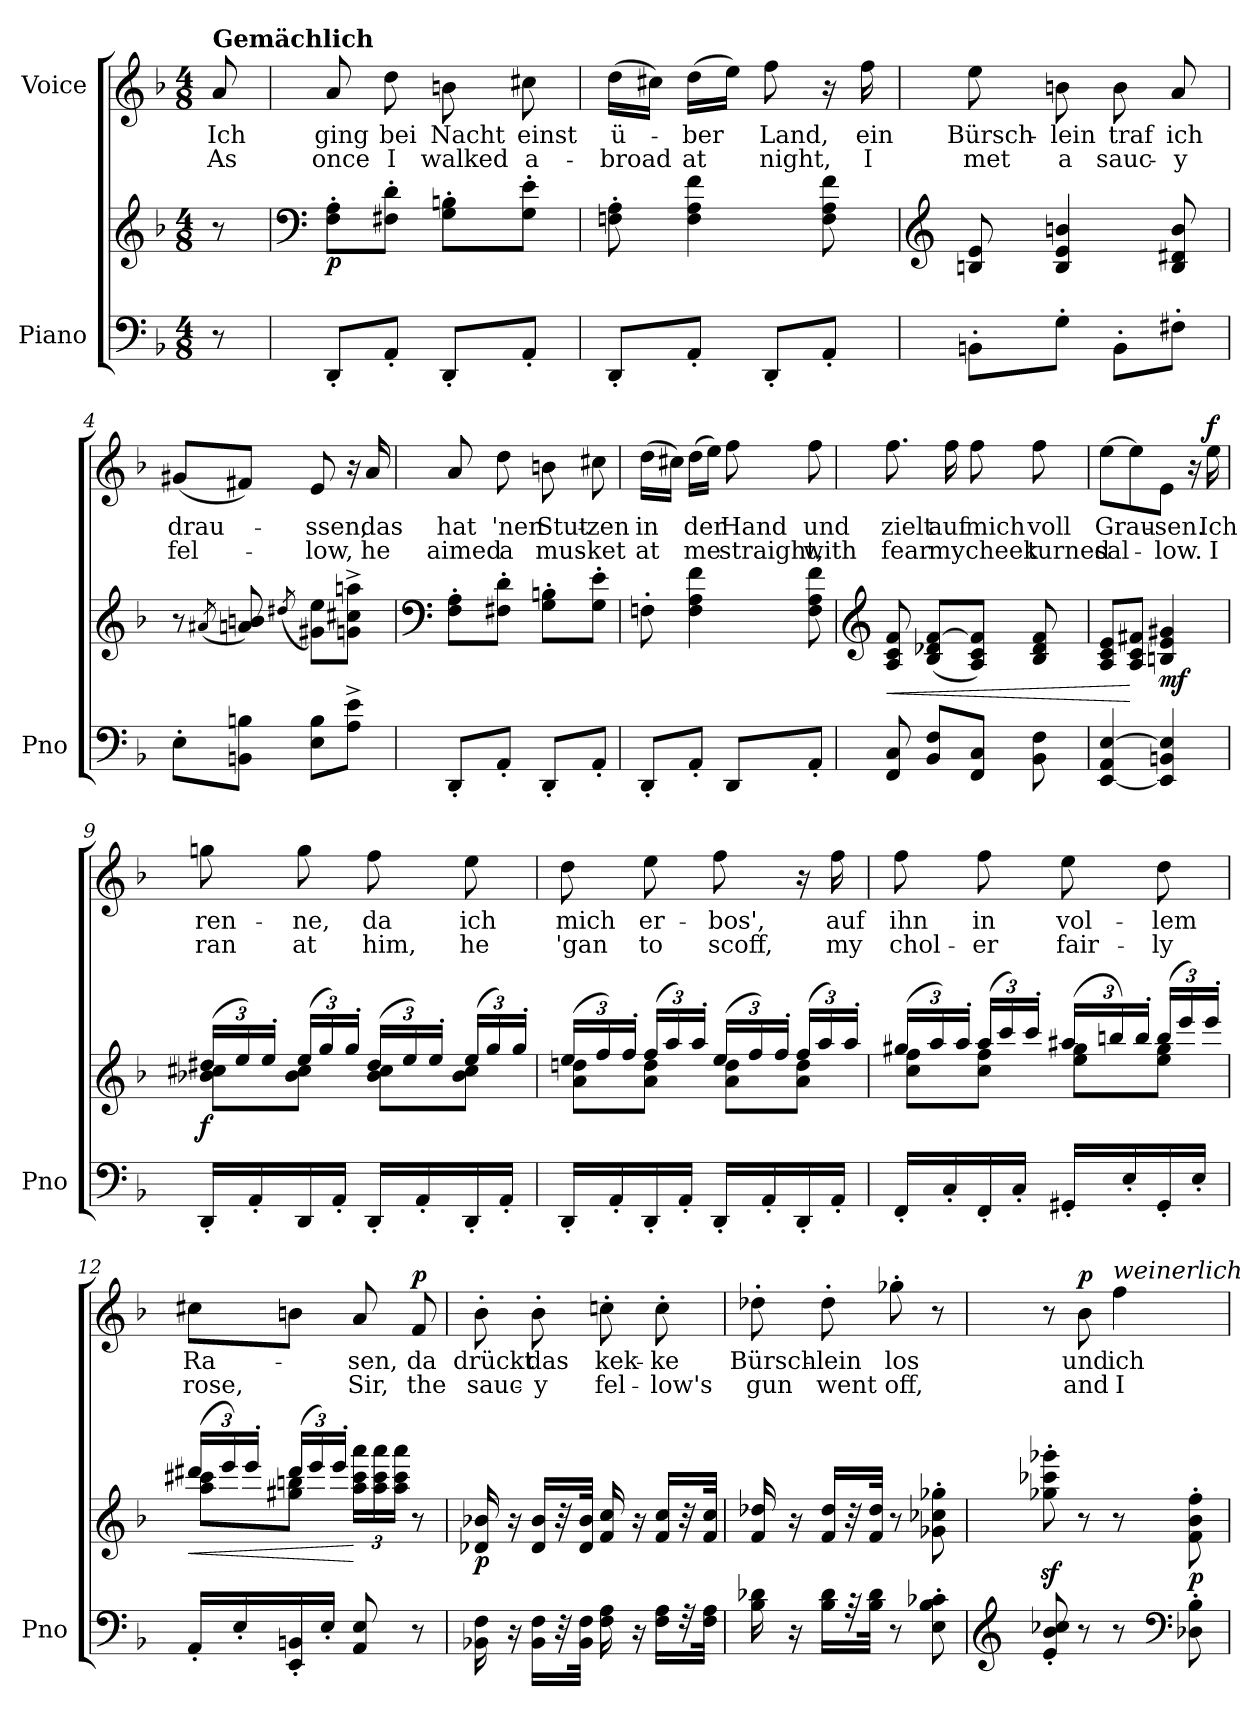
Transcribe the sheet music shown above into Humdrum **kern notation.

**kern	**kern	**dynam	**kern	**text	**text	**dynam
*part2	*part2	*part2	*part1	*part1	*part1	*part1
*staff3	*staff2	*staff2/3	*staff1	*staff1	*staff1	*staff1
*I"Piano	*	*	*I"Voice	*	*	*
*I'Pno	*	*	*	*	*	*
*clefF4	*clefG2	*	*clefG2	*	*	*
*k[b-]	*k[b-]	*	*k[b-]	*	*	*
*M4/8	*M4/8	*	*M4/8	*	*	*
=	=	=	=	=	=	=
!	!	!	!LO:TX:a:B:t=Gemächlich	!	!	!
!	!	!	!	!LO:LY:b	!LO:LY:b	!
8r	8r	.	8a/	Ich	As	.
=1	=1	=1	=1	=1	=1	=1
*	*clefF4	*	*	*	*	*
!	!	!LO:DY:b	!	!LO:LY:b	!LO:LY:b	!
8DD'/L	8F\' 8A\'L	p	8a/	ging	once	.
!	!	!	!	!LO:LY:b	!LO:LY:b	!
8AA'/J	8F#X\' 8d\'J	.	8dd\	bei	I	.
!	!	!	!	!LO:LY:b	!LO:LY:b	!
8DD'/L	8G\' 8Bn\'L	.	8bn\	Nacht	walked	.
!	!	!	!	!LO:LY:b	!LO:LY:b	!
8AA'/J	8G\' 8e\'J	.	8cc#X\	einst	a-	.
=2	=2	=2	=2	=2	=2	=2
!	!	!	!	!LO:LY:b	!LO:LY:b	!
8DD'/L	8Fn\' 8A\'	.	(>16dd\LL	ü-	-broad	.
.	.	.	16cc#X\JJ)	.	.	.
!	!	!	!	!LO:LY:b	!LO:LY:b	!
8AA'/J	4F\ 4A\ 4f\	.	(>16dd\LL	-ber	at	.
.	.	.	16ee\JJ)	.	.	.
!	!	!	!	!LO:LY:b	!LO:LY:b	!
8DD'/L	.	.	8ff\	Land,	night,	.
8AA'/J	8F\ 8A\ 8f\	.	16r	.	.	.
!	!	!	!	!LO:LY:b	!LO:LY:b	!
.	.	.	16ff\	ein	I	.
=3	=3	=3	=3	=3	=3	=3
*	*clefG2	*	*	*	*	*
!	!	!	!	!LO:LY:b	!LO:LY:b	!
8BBn'\L	8Bn/ 8e/	.	8ee\	Bürsch-	met	.
!	!	!	!	!LO:LY:b	!LO:LY:b	!
8G'\J	4B/ 4e/ 4bn/	.	8bn\	-lein	a	.
!	!	!	!	!LO:LY:b	!LO:LY:b	!
8BB'\L	.	.	8b\	traf	sauc-	.
!	!	!	!	!LO:LY:b	!LO:LY:b	!
8F#X'\J	8B/ 8d#X/ 8b/	.	8a/	ich	-y	.
=4	=4	=4	=4	=4	=4	=4
!	!	!	!	!LO:LY:b	!LO:LY:b	!
8E'\L	8r	.	(<8g#X/L	drau-	fel-	.
.	(>8qa#X/	.	.	.	.	.
8BBn\ 8Bn\J	8an/ 8bn/)	.	8f#X/J)	.	.	.
.	(>8qdd#X/	.	.	.	.	.
!	!	!	!	!LO:LY:b	!LO:LY:b	!
8E\ 8B\L	8g#X\ 8ee\L)	.	8e/	-ssen,	-low,	.
8A\^ 8e\^J	8gn\^ 8cc#X\^ 8aan\^J	.	16r	.	.	.
!	!	!	!	!LO:LY:b	!LO:LY:b	!
.	.	.	16a/	das	he	.
!!LO:LB:g=z
=5	=5	=5	=5	=5	=5	=5
*	*clefF4	*	*	*	*	*
!	!	!	!	!LO:LY:b	!LO:LY:b	!
8DD'/L	8F\' 8A\'L	.	8a/	hat	aimed	.
!	!	!	!	!LO:LY:b	!LO:LY:b	!
8AA'/J	8F#X\' 8d\'J	.	8dd\	'nen	a	.
!	!	!	!	!LO:LY:b	!LO:LY:b	!
8DD'/L	8G\' 8Bn\'L	.	8bn\	Stut-	mus-	.
!	!	!	!	!LO:LY:b	!LO:LY:b	!
8AA'/J	8G\' 8e\'J	.	8cc#X\	-zen	-ket	.
=6	=6	=6	=6	=6	=6	=6
!	!	!	!	!LO:LY:b	!LO:LY:b	!
8DD'/L	8Fn\' 8A\yy'	.	(>16dd\LL	in	at	.
.	.	.	16cc#X\JJ)	.	.	.
!	!	!	!	!LO:LY:b	!LO:LY:b	!
8AA'/J	4F\ 4A\ 4f\	.	(>16dd\LL	der	me	.
.	.	.	16ee\JJ)	.	.	.
!	!	!	!	!LO:LY:b	!LO:LY:b	!
8DD/L	.	.	8ff\	Hand	straight,	.
!	!	!	!	!LO:LY:b	!LO:LY:b	!
8AA'/J	8F\ 8A\ 8f\	.	8ff\	und	with	.
=7	=7	=7	=7	=7	=7	=7
*	*clefG2	*	*	*	*	*
!	!	!LO:HP:b	!	!LO:LY:b	!LO:LY:b	!
8FF/ 8C/	8A/ 8c/ 8f/	<	8.ff\	zielt	fear	.
8BB-/ 8F/L	(<8B-/ 8d-X/ [8f/L	.	.	.	.	.
!	!	!	!	!LO:LY:b	!LO:LY:b	!
.	.	.	16ff\	auf	my	.
!	!	!	!	!LO:LY:b	!LO:LY:b	!
8FF/ 8C/J	8A/ 8c/ 8f/]J)	.	8ff\	mich	cheek	.
!	!	!	!	!LO:LY:b	!LO:LY:b	!
8BB-\ 8F\	8B-/ 8d-/ 8f/	.	8ff\	voll	turned	.
=8	=8	=8	=8	=8	=8	=8
!	!	!	!	!LO:LY:b	!LO:LY:b	!
[4EE/ 4AA/ [4E/	8A/ 8c/ 8e/L	.	[8ee\L	Grau-	sal-	.
.	8A/ 8c/ 8f#X/J	[	8ee\]	.	.	.
!	!	!LO:DY:b	!	!LO:LY:b	!LO:LY:b	!
4EE/] 4BBn/ 4E/]	4Bn/ 4e/ 4g#X/	mf	8e\J	-sen.	-low.	.
.	.	.	16r	.	.	.
!	!	!	!	!LO:LY:b	!LO:LY:b	!LO:DY:a
.	.	.	16ee\	Ich	I	f
!!LO:LB:g=z
=9	=9	=9	=9	=9	=9	=9
*	*Xbrackettup	*	*	*	*	*
*	*^	*	*	*	*	*
!	!	!	!LO:DY:b	!	!LO:LY:b	!LO:LY:b	!
16DD'/LL	(>24dd#X/LL	8b-X\ 8cc#X\L	f	8ggn\	ren-	ran	.
.	24ee/)	.	.	.	.	.	.
16AA'/	.	.	.	.	.	.	.
.	24ee'/JJ	.	.	.	.	.	.
!	!	!	!	!	!LO:LY:b	!LO:LY:b	!
16DD/	(>24ee/LL	8b-\ 8cc#\J	.	8gg\	-ne,	at	.
.	24gg/)	.	.	.	.	.	.
16AA'/JJ	.	.	.	.	.	.	.
.	24gg'/JJ	.	.	.	.	.	.
!	!	!	!	!	!LO:LY:b	!LO:LY:b	!
16DD'/LL	(>24dd#/LL	8b-\ 8cc#\L	.	8ff\	da	him,	.
.	24ee/)	.	.	.	.	.	.
16AA'/	.	.	.	.	.	.	.
.	24ee'/JJ	.	.	.	.	.	.
!	!	!	!	!	!LO:LY:b	!LO:LY:b	!
16DD'/	(>24ee/LL	8b-\ 8cc#\J	.	8ee\	ich	he	.
.	24gg/)	.	.	.	.	.	.
16AA'/JJ	.	.	.	.	.	.	.
.	24gg'/JJ	.	.	.	.	.	.
=10	=10	=10	=10	=10	=10	=10	=10
!	!	!	!	!	!LO:LY:b	!LO:LY:b	!
16DD'/LL	(>24ee/LL	8a\ 8ddn\L	.	8dd\	mich	'gan	.
.	24ff/)	.	.	.	.	.	.
16AA'/	.	.	.	.	.	.	.
.	24ff'/JJ	.	.	.	.	.	.
!	!	!	!	!	!LO:LY:b	!LO:LY:b	!
16DD'/	(>24ff/LL	8a\ 8dd\J	.	8ee\	er-	to	.
.	24aa/)	.	.	.	.	.	.
16AA'/JJ	.	.	.	.	.	.	.
.	24aa'/JJ	.	.	.	.	.	.
!	!	!	!	!	!LO:LY:b	!LO:LY:b	!
16DD'/LL	(>24ee/LL	8a\ 8dd\L	.	8ff\	-bos',	scoff,	.
.	24ff/)	.	.	.	.	.	.
16AA'/	.	.	.	.	.	.	.
.	24ff'/JJ	.	.	.	.	.	.
16DD'/	(>24ff/LL	8a\ 8dd\J	.	16r	.	.	.
.	24aa/)	.	.	.	.	.	.
!	!	!	!	!	!LO:LY:b	!LO:LY:b	!
16AA'/JJ	.	.	.	16ff\	auf	my	.
.	24aa'/JJ	.	.	.	.	.	.
=11	=11	=11	=11	=11	=11	=11	=11
!	!	!	!	!	!LO:LY:b	!LO:LY:b	!
16FF'/LL	(>24gg#X/LL	8cc\ 8ff\L	.	8ff\	ihn	chol-	.
.	24aa/)	.	.	.	.	.	.
16C'/	.	.	.	.	.	.	.
.	24aa'/JJ	.	.	.	.	.	.
!	!	!	!	!	!LO:LY:b	!LO:LY:b	!
16FF'/	(>24aa/LL	8cc\ 8ff\J	.	8ff\	in	-er	.
.	24ccc/)	.	.	.	.	.	.
16C'/JJ	.	.	.	.	.	.	.
.	24ccc'/JJ	.	.	.	.	.	.
!	!	!	!	!	!LO:LY:b	!LO:LY:b	!
16GG#X'/LL	(>24aa#X/LL	8ee\ 8gg#\L	.	8ee\	vol-	fair-	.
.	24bbn/)	.	.	.	.	.	.
16E'/	.	.	.	.	.	.	.
.	24bb'/JJ	.	.	.	.	.	.
!	!	!	!	!	!LO:LY:b	!LO:LY:b	!
16GG#'/	(>24bb/LL	8ee\ 8gg#\J	.	8dd\	-lem	-ly	.
.	24eee/)	.	.	.	.	.	.
16E'/JJ	.	.	.	.	.	.	.
.	24eee'/JJ	.	.	.	.	.	.
!!LO:PB:g=z
=12	=12	=12	=12	=12	=12	=12	=12
!	!	!	!LO:HP:b	!	!LO:LY:b	!LO:LY:b	!
16AA'/LL	(>24ddd#X/LL	8aa\ 8ccc#X\L	<	8cc#X\L	Ra-	rose,	.
.	24eee/)	.	.	.	.	.	.
16E'/	.	.	.	.	.	.	.
.	24eee'/JJ	.	.	.	.	.	.
16EE/' 16BBn/'	(>24ddd#/LL	8gg#X\ 8bbn\J	.	8bn\J	.	.	.
.	24eee/)	.	.	.	.	.	.
16E'/JJ	.	.	.	.	.	.	.
.	24eee'/JJ	.	.	.	.	.	.
!	!	!	!	!	!LO:LY:b	!LO:LY:b	!
8AA/ 8E/	24aa\ 24ccc#\ 24aaa\LL	4ryy	[	8a/	-sen,	Sir,	.
.	24aa\ 24ccc#\ 24aaa\	.	.	.	.	.	.
.	24aa\ 24ccc#\ 24aaa\JJ	.	.	.	.	.	.
!	!	!	!	!	!LO:LY:b	!LO:LY:b	!LO:DY:b
8r	8r	.	.	8f/	da	the	p
*	*v	*v	*	*	*	*	*
=13	=13	=13	=13	=13	=13	=13
!	!	!LO:DY:b	!	!LO:LY:b	!LO:LY:b	!
16BB-X\ 16F\	16d-X/ 16b-X/	p	8b-'\	drückt	sauc-	.
16r	16r	.	.	.	.	.
!	!	!	!	!LO:LY:b	!LO:LY:b	!
16BB-\ 16F\LL	16d-/ 16b-/LL	.	8b-'\	das	-y	.
32r	32r	.	.	.	.	.
32BB-\ 32F\JJk	32d-/ 32b-/JJk	.	.	.	.	.
!	!	!	!	!LO:LY:b	!LO:LY:b	!
16F\ 16A\	16f/ 16cc/	.	8ccn'\	kek-	fel-	.
16r	16r	.	.	.	.	.
!	!	!	!	!LO:LY:b	!LO:LY:b	!
16F\ 16A\LL	16f/ 16cc/LL	.	8cc'\	-ke	-low's	.
32r	32r	.	.	.	.	.
32F\ 32A\JJk	32f/ 32cc/JJk	.	.	.	.	.
=14	=14	=14	=14	=14	=14	=14
!	!	!	!	!LO:LY:b	!LO:LY:b	!
16B-\ 16d-X\	16f/ 16dd-X/	.	8dd-X'\	Bürsch-	gun	.
16r	16r	.	.	.	.	.
!	!	!	!	!LO:LY:b	!LO:LY:b	!
16B-\ 16d-\LL	16f/ 16dd-/LL	.	8dd-'\	-lein	went	.
32r	32r	.	.	.	.	.
32B-\ 32d-\JJk	32f/ 32dd-/JJk	.	.	.	.	.
!	!	!	!	!LO:LY:b	!LO:LY:b	!
8r	8r	.	8gg-X'\	los	off,	.
8E\' 8B-\' 8c-X\'	8g-X\' 8cc-X\' 8gg-X\'	.	8r	.	.	.
=15	=15	=15	=15	=15	=15	=15
*clefG2	*	*	*	*	*	*
8e/' 8b-/' 8cc-X/'	8gg-X\z<' 8ccc-X\z<' 8ggg-X\z<'	.	8r	.	.	.
!	!	!	!	!LO:LY:b	!LO:LY:b	!LO:DY:b
8r	8r	.	8b-\	und	and	p
!	!	!	!LO:TX:a:i:t=weinerlich	!	!	!
!	!	!	!	!LO:LY:b	!LO:LY:b	!
8r	8r	.	4ff\	ich	I	.
*clefF4	*	*	*	*	*	*
!	!	!LO:DY:b	!	!	!	!
8D-X\' 8B-\'	8f\' 8b-\' 8ff\'	p	.	.	.	.
=	=	=	=	=	=	=
*-	*-	*-	*-	*-	*-	*-
